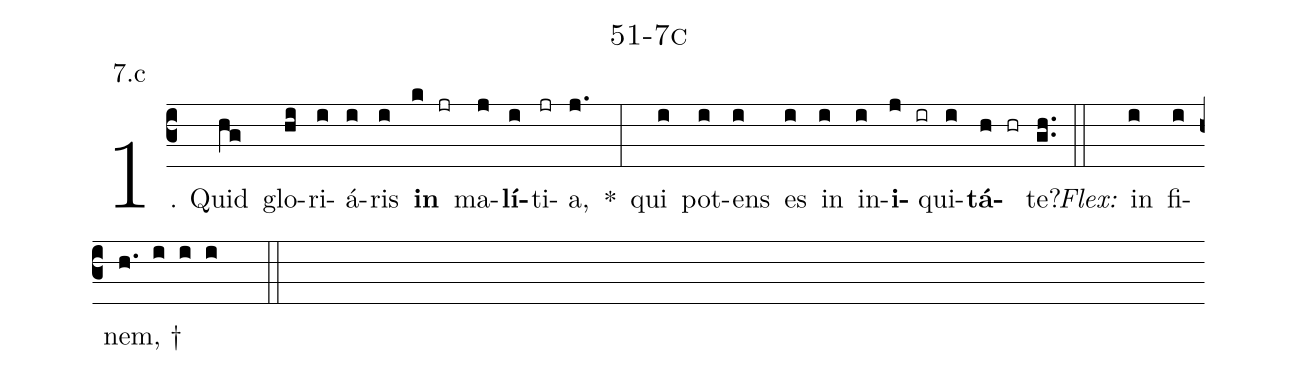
name: 51-7c;
annotation: 7.c;
%%
(c3)1. Quid(hg) glo(hi)ri(i)á(i)ris(i) <b>in</b>(k jr) ma(j)<b>lí</b>(i)ti(jr)a,(j.) *(:) qui(i) pot(i)ens(i) es(i) in(i) in(i)<b>i</b>(j ir)qui(i)<b>tá</b>(h hr)te?(gh..) (::)
<i>Flex:</i>()  in(i) fi(i)nem, †(h. i i i  ::)
